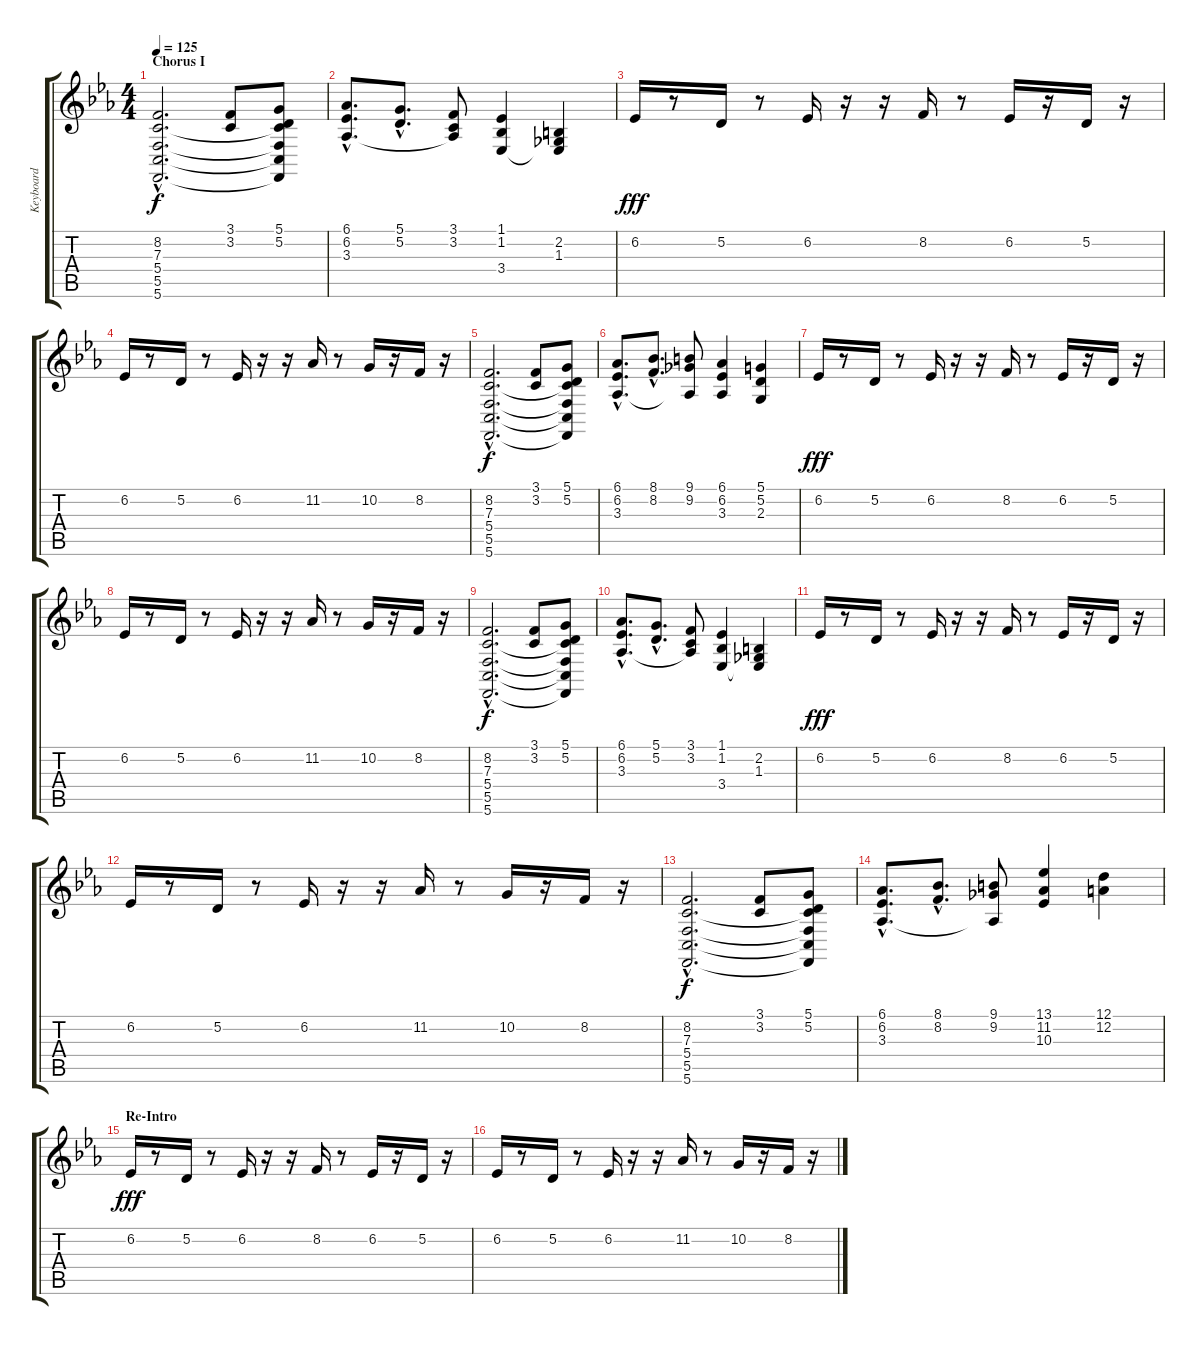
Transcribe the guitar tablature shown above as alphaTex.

\track ("Keyboard" "Keyboard") {instrument stringensemble1}
\staff {score tabs}
\tuning (D4 A3 F3 C3 G2 C2) {hide}
\ts (4 4)
\section ("" "Chorus I")
\tempo 125
\clef g2
\ks cminor
(8.2{hac} 7.3{hac} 5.4{hac} 5.5{hac} 5.6{hac}).2{d dy f volume 16 instrument acousticgrandpiano} (3.1 3.2).8 (5.1 5.2 7.3{t} 5.4{t} 5.5{t} 5.6{t}).8 |
(6.1{hac} 6.2{hac} 3.3{hac}).8{d} (5.1{hac} 5.2{hac}).8{d} (3.1 3.2 3.3{t}).8 (1.1 1.2 3.4).4 (2.2 1.3 3.4{t}).4 |
6.2.16{dy fff instrument stringensemble1} r.8 5.2.16 r.8 6.2.16 r.16 r.16 8.2.16 r.8 6.2.16 r.16 5.2.16 r.16 |
6.2.16 r.8 5.2.16 r.8 6.2.16 r.16 r.16 11.2.16 r.8 10.2.16 r.16 8.2.16 r.16 |
(8.2{hac} 7.3{hac} 5.4{hac} 5.5{hac} 5.6{hac}).2{d dy f} (3.1 3.2).8 (5.1 5.2 7.3{t} 5.4{t} 5.5{t} 5.6{t}).8 |
(6.1{hac} 6.2{hac} 3.3{hac}).8{d} (8.1{hac} 8.2{hac}).8{d} (9.1 9.2 3.3{t}).8 (6.1 6.2 3.3).4 (5.1 5.2 2.3).4 |
6.2.16{dy fff instrument stringensemble1} r.8 5.2.16 r.8 6.2.16 r.16 r.16 8.2.16 r.8 6.2.16 r.16 5.2.16 r.16 |
6.2.16 r.8 5.2.16 r.8 6.2.16 r.16 r.16 11.2.16 r.8 10.2.16 r.16 8.2.16 r.16 |
(8.2{hac} 7.3{hac} 5.4{hac} 5.5{hac} 5.6{hac}).2{d dy f} (3.1 3.2).8 (5.1 5.2 7.3{t} 5.4{t} 5.5{t} 5.6{t}).8 |
(6.1{hac} 6.2{hac} 3.3{hac}).8{d} (5.1{hac} 5.2{hac}).8{d} (3.1 3.2 3.3{t}).8 (1.1 1.2 3.4).4 (2.2 1.3 3.4{t}).4 |
6.2.16{dy fff instrument stringensemble1} r.8 5.2.16 r.8 6.2.16 r.16 r.16 8.2.16 r.8 6.2.16 r.16 5.2.16 r.16 |
6.2.16 r.8 5.2.16 r.8 6.2.16 r.16 r.16 11.2.16 r.8 10.2.16 r.16 8.2.16 r.16 |
(8.2{hac} 7.3{hac} 5.4{hac} 5.5{hac} 5.6{hac}).2{d dy f} (3.1 3.2).8 (5.1 5.2 7.3{t} 5.4{t} 5.5{t} 5.6{t}).8 |
(6.1{hac} 6.2{hac} 3.3{hac}).8{d} (8.1{hac} 8.2{hac}).8{d} (9.1 9.2 3.3{t}).8 (13.1 11.2 10.3).4 (12.1 12.2).4 |
\section ("" "Re-Intro")
6.2.16{dy fff} r.8 5.2.16 r.8 6.2.16 r.16 r.16 8.2.16 r.8 6.2.16 r.16 5.2.16 r.16 |
6.2.16 r.8 5.2.16 r.8 6.2.16 r.16 r.16 11.2.16 r.8 10.2.16 r.16 8.2.16 r.16
